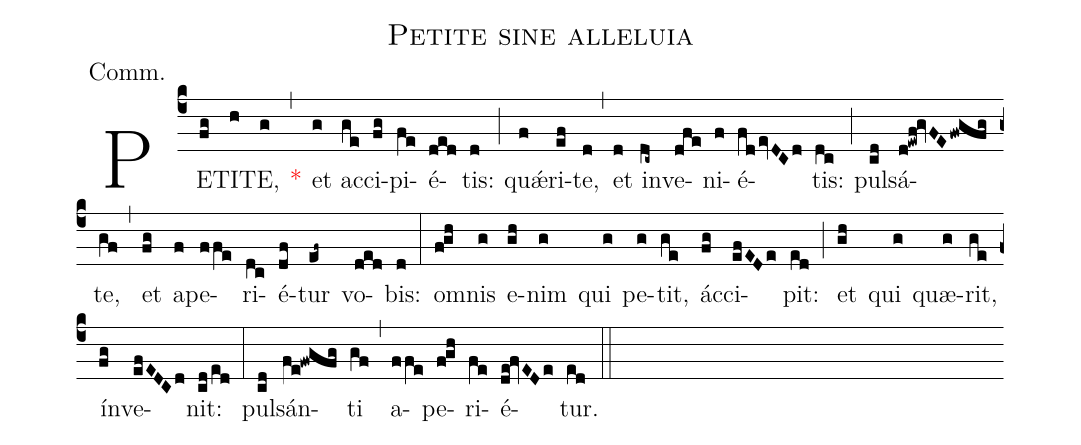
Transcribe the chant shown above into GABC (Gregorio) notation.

name:Petite sine alleluia;
annotation:Comm.;
mode:I.;
office-part:Communion;
%%
(c4) PE(fg)TI(h)TE,(g) <v>\red{*}</v>(,) et(g) ac(ge)ci(fg)pi(fe)é(ded)tis:(d) (;) qu<sp>'ae</sp>(f)ri(ef)te,(d) (,) et(d) in(dc~)ve(dfe)ni(f)é(fdevDCd)tis:(dc) (;) pul(cd)sá(d!ewf!gvFEfwgfg)te,(gf) (,) et(fg) a(f)pe(ffe)ri(dc)é(df)tur(ef~) vo(ded)bis:(d) (:) o(f!gh)mnis(g) e(gh)nim(g) qui(g) pe(g)tit,(ge) ác(fg)ci(efEDe)pit:(ed) (;) et(gh) qui(g) quæ(g)rit,(ge) ín(fg)ve(efEDCd)nit:(cd/ed) (:) pul(cd)sán(fe!fwgfg)ti(gf) (,) a(ffe)pe(f!gh)ri(fe)é(de!fvEDe)tur.(ed) (::)
